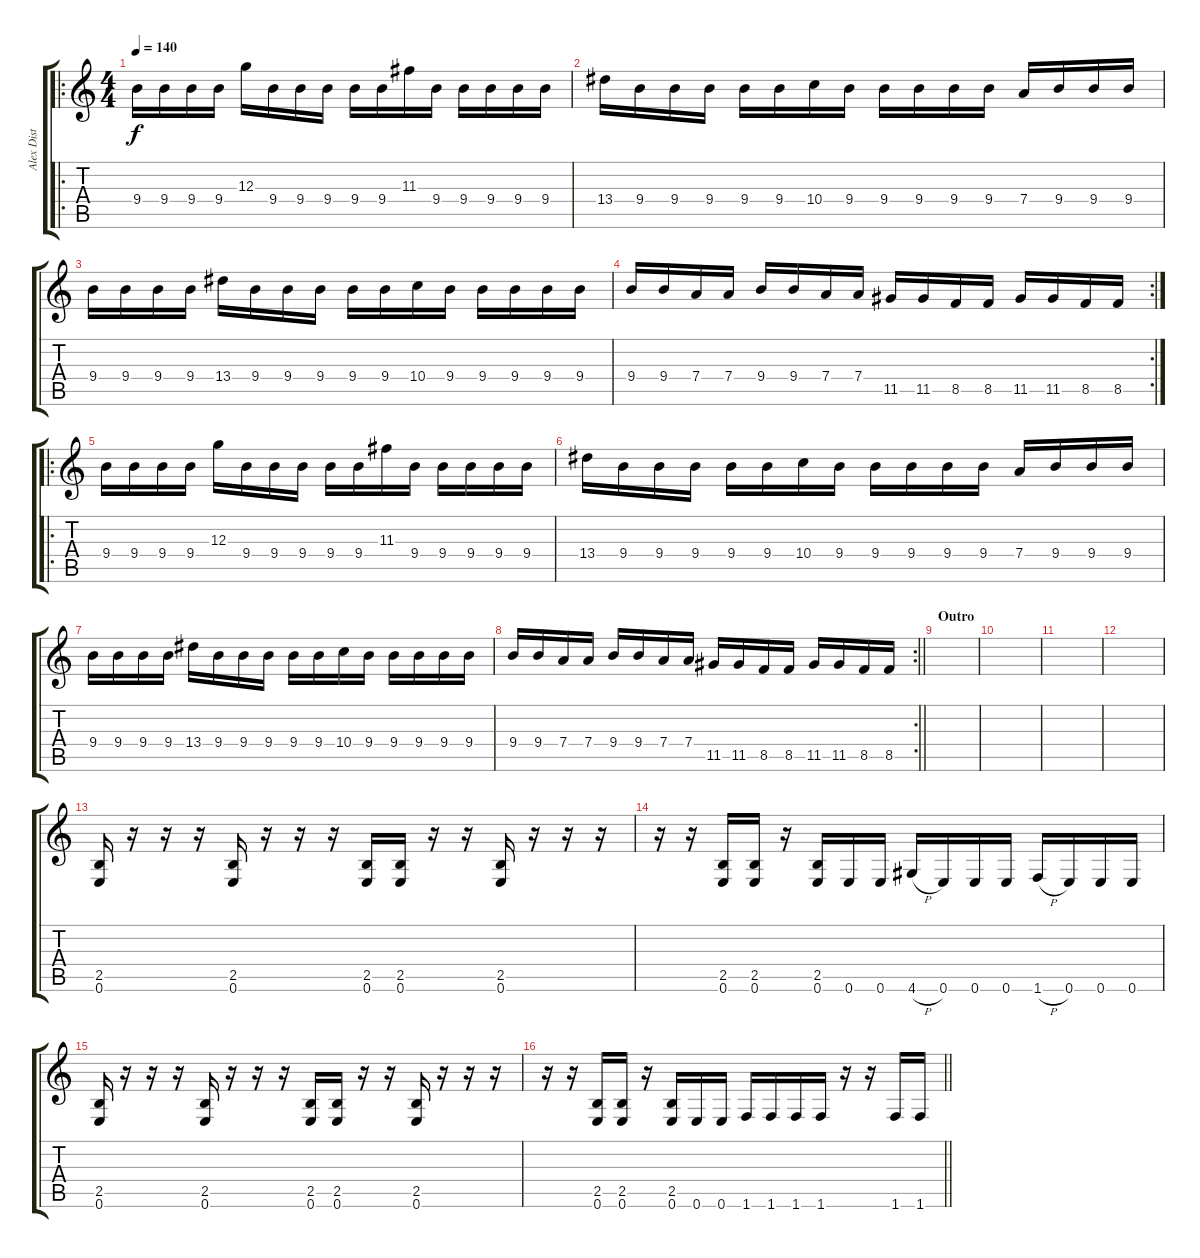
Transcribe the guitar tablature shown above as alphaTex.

\track ("Alex Dist" "Alex Dist") {instrument distortionguitar}
\staff {score tabs}
\tuning (E4 B3 G3 D3 A2 E2) {hide}
\ro
\ts (4 4)
\tempo 140
\clef g2
\ks c
9.4.16{dy f} 9.4.16 9.4.16 9.4.16 12.3.16 9.4.16 9.4.16 9.4.16 9.4.16 9.4.16 11.3.16 9.4.16 9.4.16 9.4.16 9.4.16 9.4.16 |
13.4.16 9.4.16 9.4.16 9.4.16 9.4.16 9.4.16 10.4.16 9.4.16 9.4.16 9.4.16 9.4.16 9.4.16 7.4.16 9.4.16 9.4.16 9.4.16 |
9.4.16 9.4.16 9.4.16 9.4.16 13.4.16 9.4.16 9.4.16 9.4.16 9.4.16 9.4.16 10.4.16 9.4.16 9.4.16 9.4.16 9.4.16 9.4.16 |
\rc 2
9.4.16 9.4.16 7.4.16 7.4.16 9.4.16 9.4.16 7.4.16 7.4.16 11.5.16 11.5.16 8.5.16 8.5.16 11.5.16 11.5.16 8.5.16 8.5.16 |
\ro
9.4.16 9.4.16 9.4.16 9.4.16 12.3.16 9.4.16 9.4.16 9.4.16 9.4.16 9.4.16 11.3.16 9.4.16 9.4.16 9.4.16 9.4.16 9.4.16 |
13.4.16 9.4.16 9.4.16 9.4.16 9.4.16 9.4.16 10.4.16 9.4.16 9.4.16 9.4.16 9.4.16 9.4.16 7.4.16 9.4.16 9.4.16 9.4.16 |
9.4.16 9.4.16 9.4.16 9.4.16 13.4.16 9.4.16 9.4.16 9.4.16 9.4.16 9.4.16 10.4.16 9.4.16 9.4.16 9.4.16 9.4.16 9.4.16 |
\rc 2
\barLineRight lightlight
9.4.16 9.4.16 7.4.16 7.4.16 9.4.16 9.4.16 7.4.16 7.4.16 11.5.16 11.5.16 8.5.16 8.5.16 11.5.16 11.5.16 8.5.16 8.5.16 |
\section ("" "Outro")
|
|
|
|
(2.5 0.6).16 r.16 r.16 r.16 (2.5 0.6).16 r.16 r.16 r.16 (2.5 0.6).16 (2.5 0.6).16 r.16 r.16 (2.5 0.6).16 r.16 r.16 r.16 |
r.16 r.16 (2.5 0.6).16 (2.5 0.6).16 r.16 (2.5 0.6).16 0.6.16 0.6.16 4.6{h}.16 0.6.16 0.6.16 0.6.16 1.6{h}.16 0.6.16 0.6.16 0.6.16 |
(2.5 0.6).16 r.16 r.16 r.16 (2.5 0.6).16 r.16 r.16 r.16 (2.5 0.6).16 (2.5 0.6).16 r.16 r.16 (2.5 0.6).16 r.16 r.16 r.16 |
\barLineRight lightlight
r.16 r.16 (2.5 0.6).16 (2.5 0.6).16 r.16 (2.5 0.6).16 0.6.16 0.6.16 1.6.16 1.6.16 1.6.16 1.6.16 r.16 r.16 1.6.16 1.6.16
